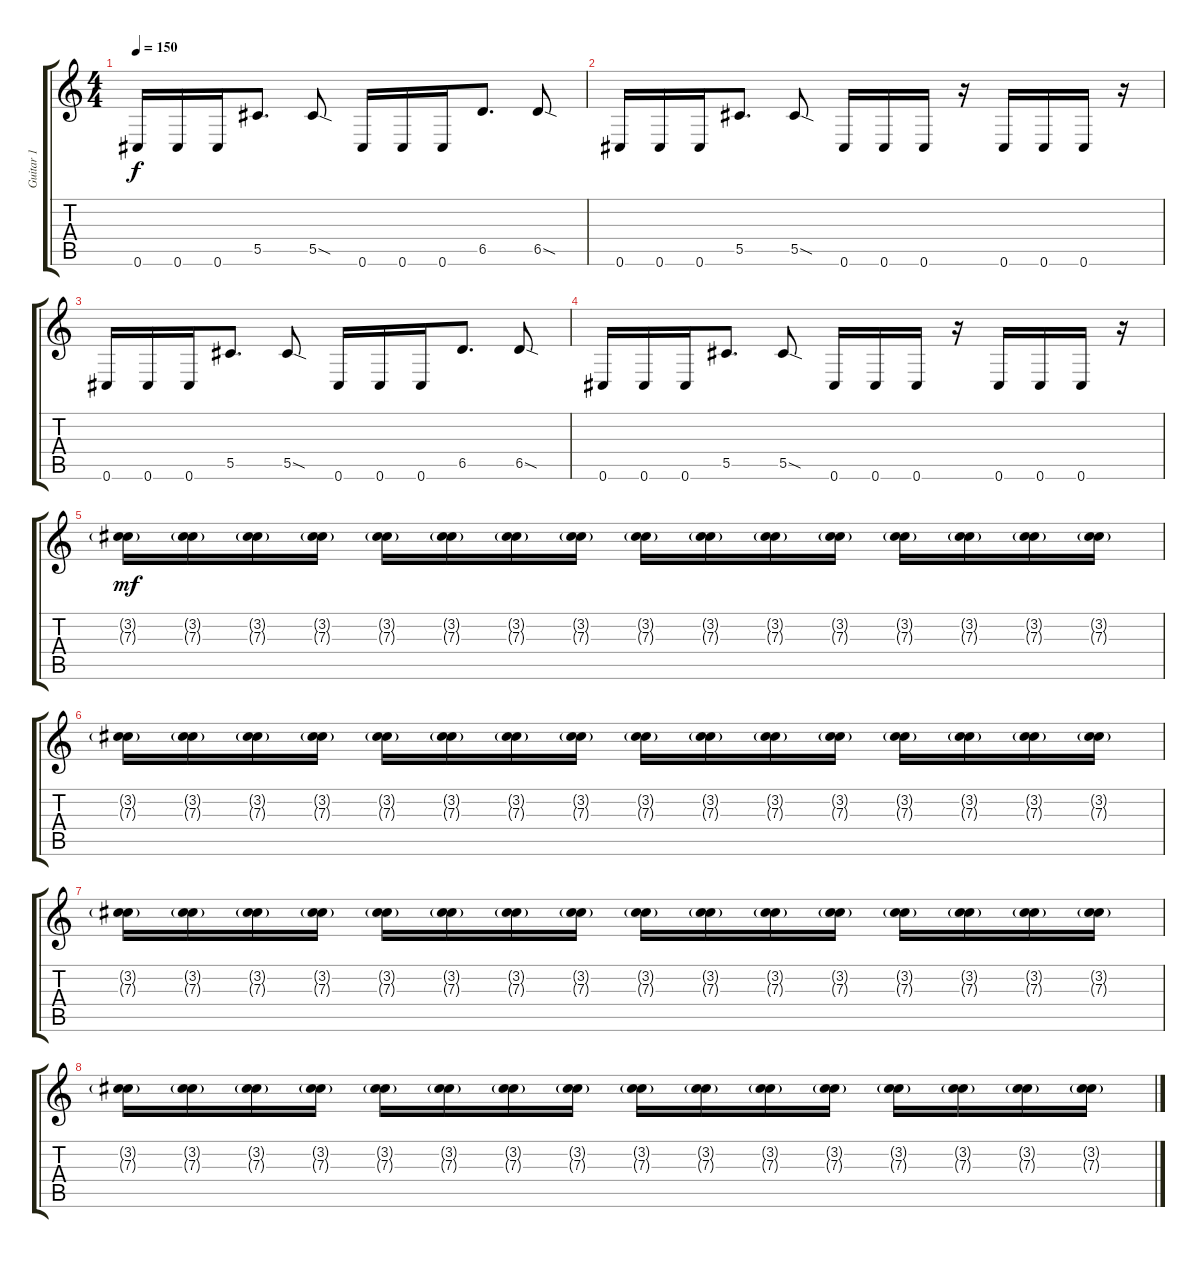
\track ("Guitar 1" "Guitar 1") {instrument distortionguitar}
\staff {score tabs}
\tuning (Eb4 Bb3 Gb3 Db3 Ab2 Db2) {hide}
\ts (4 4)
\tempo 150
\clef g2
\ks c
0.6.16{dy f} 0.6.16 0.6.16 5.5.8{d} 5.5{sod}.8 0.6.16 0.6.16 0.6.16 6.5.8{d} 6.5{sod}.8 |
0.6.16 0.6.16 0.6.16 5.5.8{d} 5.5{sod}.8 0.6.16 0.6.16 0.6.16 r.16 0.6.16 0.6.16 0.6.16 r.16 |
0.6.16 0.6.16 0.6.16 5.5.8{d} 5.5{sod}.8 0.6.16 0.6.16 0.6.16 6.5.8{d} 6.5{sod}.8 |
0.6.16 0.6.16 0.6.16 5.5.8{d} 5.5{sod}.8 0.6.16 0.6.16 0.6.16 r.16 0.6.16 0.6.16 0.6.16 r.16 |
(3.2{g} 7.3{g}).16{dy mf} (3.2{g} 7.3{g}).16 (3.2{g} 7.3{g}).16 (3.2{g} 7.3{g}).16 (3.2{g} 7.3{g}).16 (3.2{g} 7.3{g}).16 (3.2{g} 7.3{g}).16 (3.2{g} 7.3{g}).16 (3.2{g} 7.3{g}).16 (3.2{g} 7.3{g}).16 (3.2{g} 7.3{g}).16 (3.2{g} 7.3{g}).16 (3.2{g} 7.3{g}).16 (3.2{g} 7.3{g}).16 (3.2{g} 7.3{g}).16 (3.2{g} 7.3{g}).16 |
(3.2{g} 7.3{g}).16 (3.2{g} 7.3{g}).16 (3.2{g} 7.3{g}).16 (3.2{g} 7.3{g}).16 (3.2{g} 7.3{g}).16 (3.2{g} 7.3{g}).16 (3.2{g} 7.3{g}).16 (3.2{g} 7.3{g}).16 (3.2{g} 7.3{g}).16 (3.2{g} 7.3{g}).16 (3.2{g} 7.3{g}).16 (3.2{g} 7.3{g}).16 (3.2{g} 7.3{g}).16 (3.2{g} 7.3{g}).16 (3.2{g} 7.3{g}).16 (3.2{g} 7.3{g}).16 |
(3.2{g} 7.3{g}).16 (3.2{g} 7.3{g}).16 (3.2{g} 7.3{g}).16 (3.2{g} 7.3{g}).16 (3.2{g} 7.3{g}).16 (3.2{g} 7.3{g}).16 (3.2{g} 7.3{g}).16 (3.2{g} 7.3{g}).16 (3.2{g} 7.3{g}).16 (3.2{g} 7.3{g}).16 (3.2{g} 7.3{g}).16 (3.2{g} 7.3{g}).16 (3.2{g} 7.3{g}).16 (3.2{g} 7.3{g}).16 (3.2{g} 7.3{g}).16 (3.2{g} 7.3{g}).16 |
(3.2{g} 7.3{g}).16 (3.2{g} 7.3{g}).16 (3.2{g} 7.3{g}).16 (3.2{g} 7.3{g}).16 (3.2{g} 7.3{g}).16 (3.2{g} 7.3{g}).16 (3.2{g} 7.3{g}).16 (3.2{g} 7.3{g}).16 (3.2{g} 7.3{g}).16 (3.2{g} 7.3{g}).16 (3.2{g} 7.3{g}).16 (3.2{g} 7.3{g}).16 (3.2{g} 7.3{g}).16 (3.2{g} 7.3{g}).16 (3.2{g} 7.3{g}).16 (3.2{g} 7.3{g}).16
